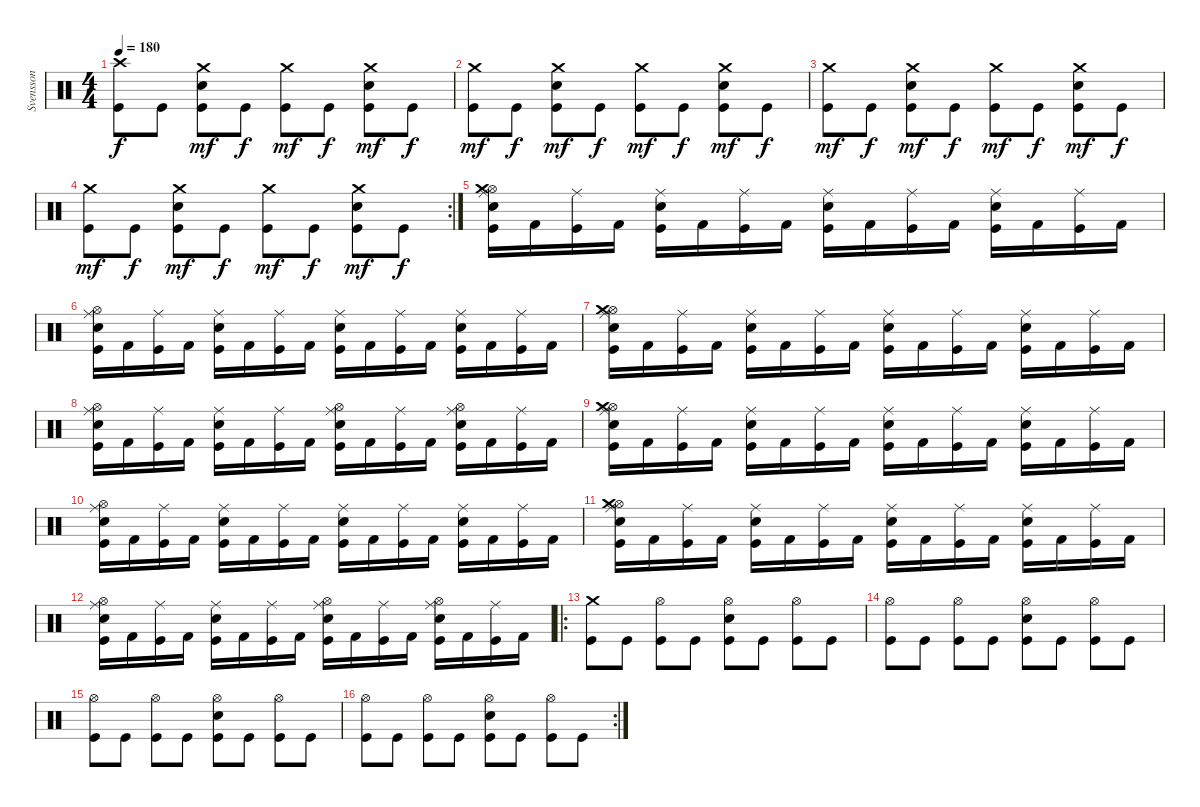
\track ("Svensson" "Svensson") {instrument percussion}
\staff {score}
\articulation defaults
\ts (4 4)
\tempo 180
\clef neutral
\ks c
("Crash high (hit)" "Kick (hit)").8{dy f} "Kick (hit)".8 ("Electric Snare (hit)" "Crash medium (hit)" "Kick (hit)").8{dy mf} "Kick (hit)".8{dy f} ("Crash medium (hit)" "Kick (hit)").8{dy mf} "Kick (hit)".8{dy f} ("Electric Snare (hit)" "Crash medium (hit)" "Kick (hit)").8{dy mf} "Kick (hit)".8{dy f} |
("Crash medium (hit)" "Kick (hit)").8{dy mf} "Kick (hit)".8{dy f} ("Electric Snare (hit)" "Crash medium (hit)" "Kick (hit)").8{dy mf} "Kick (hit)".8{dy f} ("Crash medium (hit)" "Kick (hit)").8{dy mf} "Kick (hit)".8{dy f} ("Electric Snare (hit)" "Crash medium (hit)" "Kick (hit)").8{dy mf} "Kick (hit)".8{dy f} |
("Crash medium (hit)" "Kick (hit)").8{dy mf} "Kick (hit)".8{dy f} ("Electric Snare (hit)" "Crash medium (hit)" "Kick (hit)").8{dy mf} "Kick (hit)".8{dy f} ("Crash medium (hit)" "Kick (hit)").8{dy mf} "Kick (hit)".8{dy f} ("Electric Snare (hit)" "Crash medium (hit)" "Kick (hit)").8{dy mf} "Kick (hit)".8{dy f} |
\rc 2
("Crash medium (hit)" "Kick (hit)").8{dy mf} "Kick (hit)".8{dy f} ("Electric Snare (hit)" "Crash medium (hit)" "Kick (hit)").8{dy mf} "Kick (hit)".8{dy f} ("Crash medium (hit)" "Kick (hit)").8{dy mf} "Kick (hit)".8{dy f} ("Electric Snare (hit)" "Crash medium (hit)" "Kick (hit)").8{dy mf} "Kick (hit)".8{dy f} |
("Electric Snare (hit)" "Ride (middle)" "Hi-Hat (open)" "Crash medium (hit)" "Kick (hit)").16 "Kick (hit) 2".16 ("Ride (middle)" "Kick (hit)").16 "Kick (hit) 2".16 ("Electric Snare (hit)" "Ride (middle)" "Kick (hit)").16 "Kick (hit) 2".16 ("Ride (middle)" "Kick (hit)").16 "Kick (hit) 2".16 ("Electric Snare (hit)" "Ride (middle)" "Kick (hit)").16 "Kick (hit) 2".16 ("Ride (middle)" "Kick (hit)").16 "Kick (hit) 2".16 ("Electric Snare (hit)" "Ride (middle)" "Kick (hit)").16 "Kick (hit) 2".16 ("Ride (middle)" "Kick (hit)").16 "Kick (hit) 2".16 |
("Electric Snare (hit)" "Ride (middle)" "Hi-Hat (open)" "Kick (hit)").16 "Kick (hit) 2".16 ("Ride (middle)" "Kick (hit)").16 "Kick (hit) 2".16 ("Electric Snare (hit)" "Ride (middle)" "Kick (hit)").16 "Kick (hit) 2".16 ("Ride (middle)" "Kick (hit)").16 "Kick (hit) 2".16 ("Electric Snare (hit)" "Ride (middle)" "Kick (hit)").16 "Kick (hit) 2".16 ("Ride (middle)" "Kick (hit)").16 "Kick (hit) 2".16 ("Electric Snare (hit)" "Ride (middle)" "Kick (hit)").16 "Kick (hit) 2".16 ("Ride (middle)" "Kick (hit)").16 "Kick (hit) 2".16 |
("Electric Snare (hit)" "Ride (middle)" "Hi-Hat (open)" "Crash medium (hit)" "Kick (hit)").16 "Kick (hit) 2".16 ("Ride (middle)" "Kick (hit)").16 "Kick (hit) 2".16 ("Electric Snare (hit)" "Ride (middle)" "Kick (hit)").16 "Kick (hit) 2".16 ("Ride (middle)" "Kick (hit)").16 "Kick (hit) 2".16 ("Electric Snare (hit)" "Ride (middle)" "Kick (hit)").16 "Kick (hit) 2".16 ("Ride (middle)" "Kick (hit)").16 "Kick (hit) 2".16 ("Electric Snare (hit)" "Ride (middle)" "Kick (hit)").16 "Kick (hit) 2".16 ("Ride (middle)" "Kick (hit)").16 "Kick (hit) 2".16 |
("Electric Snare (hit)" "Ride (middle)" "Hi-Hat (open)" "Kick (hit)").16 "Kick (hit) 2".16 ("Ride (middle)" "Kick (hit)").16 "Kick (hit) 2".16 ("Electric Snare (hit)" "Ride (middle)" "Kick (hit)").16 "Kick (hit) 2".16 ("Ride (middle)" "Kick (hit)").16 "Kick (hit) 2".16 ("Electric Snare (hit)" "Ride (middle)" "Hi-Hat (open)" "Kick (hit)").16 "Kick (hit) 2".16 ("Ride (middle)" "Kick (hit)").16 "Kick (hit) 2".16 ("Electric Snare (hit)" "Ride (middle)" "Hi-Hat (open)" "Kick (hit)").16 "Kick (hit) 2".16 ("Ride (middle)" "Kick (hit)").16 "Kick (hit) 2".16 |
("Electric Snare (hit)" "Ride (middle)" "Hi-Hat (open)" "Crash medium (hit)" "Kick (hit)").16 "Kick (hit) 2".16 ("Ride (middle)" "Kick (hit)").16 "Kick (hit) 2".16 ("Electric Snare (hit)" "Ride (middle)" "Kick (hit)").16 "Kick (hit) 2".16 ("Ride (middle)" "Kick (hit)").16 "Kick (hit) 2".16 ("Electric Snare (hit)" "Ride (middle)" "Kick (hit)").16 "Kick (hit) 2".16 ("Ride (middle)" "Kick (hit)").16 "Kick (hit) 2".16 ("Electric Snare (hit)" "Ride (middle)" "Kick (hit)").16 "Kick (hit) 2".16 ("Ride (middle)" "Kick (hit)").16 "Kick (hit) 2".16 |
("Electric Snare (hit)" "Ride (middle)" "Hi-Hat (open)" "Kick (hit)").16 "Kick (hit) 2".16 ("Ride (middle)" "Kick (hit)").16 "Kick (hit) 2".16 ("Electric Snare (hit)" "Ride (middle)" "Kick (hit)").16 "Kick (hit) 2".16 ("Ride (middle)" "Kick (hit)").16 "Kick (hit) 2".16 ("Electric Snare (hit)" "Ride (middle)" "Kick (hit)").16 "Kick (hit) 2".16 ("Ride (middle)" "Kick (hit)").16 "Kick (hit) 2".16 ("Electric Snare (hit)" "Ride (middle)" "Kick (hit)").16 "Kick (hit) 2".16 ("Ride (middle)" "Kick (hit)").16 "Kick (hit) 2".16 |
("Electric Snare (hit)" "Ride (middle)" "Hi-Hat (open)" "Crash medium (hit)" "Kick (hit)").16 "Kick (hit) 2".16 ("Ride (middle)" "Kick (hit)").16 "Kick (hit) 2".16 ("Electric Snare (hit)" "Ride (middle)" "Kick (hit)").16 "Kick (hit) 2".16 ("Ride (middle)" "Kick (hit)").16 "Kick (hit) 2".16 ("Electric Snare (hit)" "Ride (middle)" "Kick (hit)").16 "Kick (hit) 2".16 ("Ride (middle)" "Kick (hit)").16 "Kick (hit) 2".16 ("Electric Snare (hit)" "Ride (middle)" "Kick (hit)").16 "Kick (hit) 2".16 ("Ride (middle)" "Kick (hit)").16 "Kick (hit) 2".16 |
("Electric Snare (hit)" "Ride (middle)" "Hi-Hat (open)" "Kick (hit)").16 "Kick (hit) 2".16 ("Ride (middle)" "Kick (hit)").16 "Kick (hit) 2".16 ("Electric Snare (hit)" "Ride (middle)" "Kick (hit)").16 "Kick (hit) 2".16 ("Ride (middle)" "Kick (hit)").16 "Kick (hit) 2".16 ("Electric Snare (hit)" "Ride (middle)" "Hi-Hat (open)" "Kick (hit)").16 "Kick (hit) 2".16 ("Ride (middle)" "Kick (hit)").16 "Kick (hit) 2".16 ("Electric Snare (hit)" "Ride (middle)" "Hi-Hat (open)" "Kick (hit)").16 "Kick (hit) 2".16 ("Ride (middle)" "Kick (hit)").16 "Kick (hit) 2".16 |
\ro
("Crash medium (hit)" "Kick (hit)").8 "Kick (hit)".8 ("Hi-Hat (open)" "Kick (hit)").8 "Kick (hit)".8 ("Hi-Hat (open)" "Electric Snare (hit)" "Kick (hit)").8 "Kick (hit)".8 ("Hi-Hat (open)" "Kick (hit)").8 "Kick (hit)".8 |
("Hi-Hat (open)" "Kick (hit)").8 "Kick (hit)".8 ("Hi-Hat (open)" "Kick (hit)").8 "Kick (hit)".8 ("Hi-Hat (open)" "Electric Snare (hit)" "Kick (hit)").8 "Kick (hit)".8 ("Hi-Hat (open)" "Kick (hit)").8 "Kick (hit)".8 |
("Hi-Hat (open)" "Kick (hit)").8 "Kick (hit)".8 ("Hi-Hat (open)" "Kick (hit)").8 "Kick (hit)".8 ("Hi-Hat (open)" "Electric Snare (hit)" "Kick (hit)").8 "Kick (hit)".8 ("Hi-Hat (open)" "Kick (hit)").8 "Kick (hit)".8 |
\rc 2
("Hi-Hat (open)" "Kick (hit)").8 "Kick (hit)".8 ("Hi-Hat (open)" "Kick (hit)").8 "Kick (hit)".8 ("Hi-Hat (open)" "Electric Snare (hit)" "Kick (hit)").8 "Kick (hit)".8 ("Hi-Hat (open)" "Kick (hit)").8 "Kick (hit)".8
